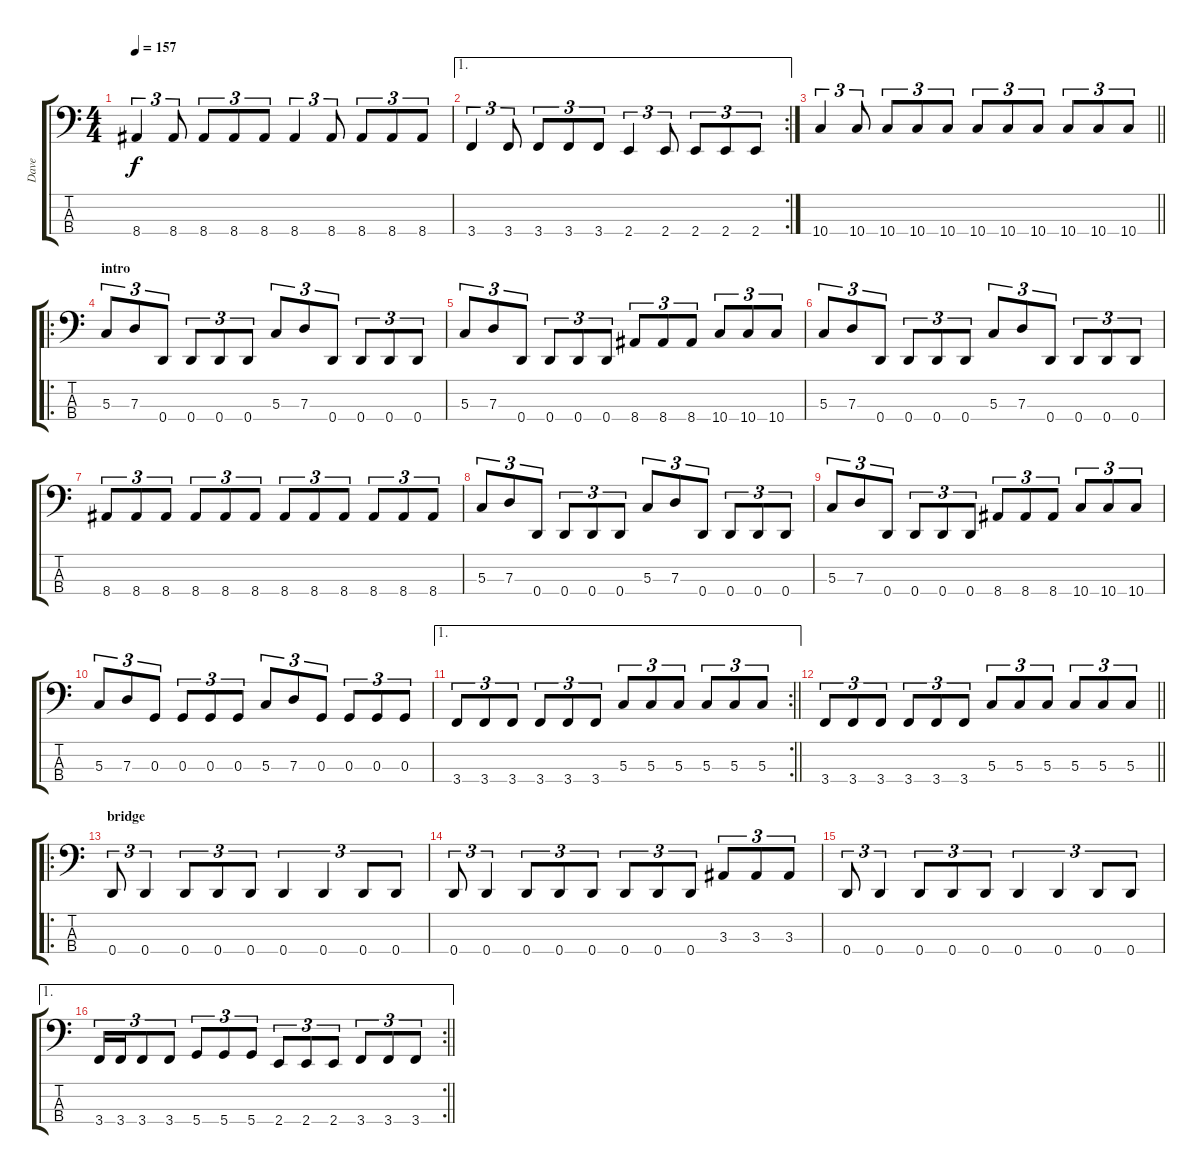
\track ("Dave" "Dave") {instrument electricbasspick}
\staff {score tabs}
\tuning (F2 C2 G1 D1) {hide}
\ts (4 4)
\tempo 157
\clef f4
\ks c
8.4.4{tu (3 2) dy f} 8.4.8{tu (3 2)} 8.4.8{tu (3 2)} 8.4.8{tu (3 2)} 8.4.8{tu (3 2)} 8.4.4{tu (3 2)} 8.4.8{tu (3 2)} 8.4.8{tu (3 2)} 8.4.8{tu (3 2)} 8.4.8{tu (3 2)} |
\ae 1
\rc 2
3.4.4{tu (3 2)} 3.4.8{tu (3 2)} 3.4.8{tu (3 2)} 3.4.8{tu (3 2)} 3.4.8{tu (3 2)} 2.4.4{tu (3 2)} 2.4.8{tu (3 2)} 2.4.8{tu (3 2)} 2.4.8{tu (3 2)} 2.4.8{tu (3 2)} |
\barLineRight lightlight
10.4.4{tu (3 2)} 10.4.8{tu (3 2)} 10.4.8{tu (3 2)} 10.4.8{tu (3 2)} 10.4.8{tu (3 2)} 10.4.8{tu (3 2)} 10.4.8{tu (3 2)} 10.4.8{tu (3 2)} 10.4.8{tu (3 2)} 10.4.8{tu (3 2)} 10.4.8{tu (3 2)} |
\ro
\section ("" "intro")
5.3.8{tu (3 2)} 7.3.8{tu (3 2)} 0.4.8{tu (3 2)} 0.4.8{tu (3 2)} 0.4.8{tu (3 2)} 0.4.8{tu (3 2)} 5.3.8{tu (3 2)} 7.3.8{tu (3 2)} 0.4.8{tu (3 2)} 0.4.8{tu (3 2)} 0.4.8{tu (3 2)} 0.4.8{tu (3 2)} |
5.3.8{tu (3 2)} 7.3.8{tu (3 2)} 0.4.8{tu (3 2)} 0.4.8{tu (3 2)} 0.4.8{tu (3 2)} 0.4.8{tu (3 2)} 8.4.8{tu (3 2)} 8.4.8{tu (3 2)} 8.4.8{tu (3 2)} 10.4.8{tu (3 2)} 10.4.8{tu (3 2)} 10.4.8{tu (3 2)} |
5.3.8{tu (3 2)} 7.3.8{tu (3 2)} 0.4.8{tu (3 2)} 0.4.8{tu (3 2)} 0.4.8{tu (3 2)} 0.4.8{tu (3 2)} 5.3.8{tu (3 2)} 7.3.8{tu (3 2)} 0.4.8{tu (3 2)} 0.4.8{tu (3 2)} 0.4.8{tu (3 2)} 0.4.8{tu (3 2)} |
8.4.8{tu (3 2)} 8.4.8{tu (3 2)} 8.4.8{tu (3 2)} 8.4.8{tu (3 2)} 8.4.8{tu (3 2)} 8.4.8{tu (3 2)} 8.4.8{tu (3 2)} 8.4.8{tu (3 2)} 8.4.8{tu (3 2)} 8.4.8{tu (3 2)} 8.4.8{tu (3 2)} 8.4.8{tu (3 2)} |
5.3.8{tu (3 2)} 7.3.8{tu (3 2)} 0.4.8{tu (3 2)} 0.4.8{tu (3 2)} 0.4.8{tu (3 2)} 0.4.8{tu (3 2)} 5.3.8{tu (3 2)} 7.3.8{tu (3 2)} 0.4.8{tu (3 2)} 0.4.8{tu (3 2)} 0.4.8{tu (3 2)} 0.4.8{tu (3 2)} |
5.3.8{tu (3 2)} 7.3.8{tu (3 2)} 0.4.8{tu (3 2)} 0.4.8{tu (3 2)} 0.4.8{tu (3 2)} 0.4.8{tu (3 2)} 8.4.8{tu (3 2)} 8.4.8{tu (3 2)} 8.4.8{tu (3 2)} 10.4.8{tu (3 2)} 10.4.8{tu (3 2)} 10.4.8{tu (3 2)} |
5.3.8{tu (3 2)} 7.3.8{tu (3 2)} 0.3.8{tu (3 2)} 0.3.8{tu (3 2)} 0.3.8{tu (3 2)} 0.3.8{tu (3 2)} 5.3.8{tu (3 2)} 7.3.8{tu (3 2)} 0.3.8{tu (3 2)} 0.3.8{tu (3 2)} 0.3.8{tu (3 2)} 0.3.8{tu (3 2)} |
\ae 1
\rc 2
\barLineRight lightlight
3.4.8{tu (3 2)} 3.4.8{tu (3 2)} 3.4.8{tu (3 2)} 3.4.8{tu (3 2)} 3.4.8{tu (3 2)} 3.4.8{tu (3 2)} 5.3.8{tu (3 2)} 5.3.8{tu (3 2)} 5.3.8{tu (3 2)} 5.3.8{tu (3 2)} 5.3.8{tu (3 2)} 5.3.8{tu (3 2)} |
\barLineRight lightlight
3.4.8{tu (3 2)} 3.4.8{tu (3 2)} 3.4.8{tu (3 2)} 3.4.8{tu (3 2)} 3.4.8{tu (3 2)} 3.4.8{tu (3 2)} 5.3.8{tu (3 2)} 5.3.8{tu (3 2)} 5.3.8{tu (3 2)} 5.3.8{tu (3 2)} 5.3.8{tu (3 2)} 5.3.8{tu (3 2)} |
\ro
\section ("" "bridge")
0.4.8{tu (3 2)} 0.4.4{tu (3 2)} 0.4.8{tu (3 2)} 0.4.8{tu (3 2)} 0.4.8{tu (3 2)} 0.4.4{tu (3 2)} 0.4.4{tu (3 2)} 0.4.8{tu (3 2)} 0.4.8{tu (3 2)} |
0.4.8{tu (3 2)} 0.4.4{tu (3 2)} 0.4.8{tu (3 2)} 0.4.8{tu (3 2)} 0.4.8{tu (3 2)} 0.4.8{tu (3 2)} 0.4.8{tu (3 2)} 0.4.8{tu (3 2)} 3.3.8{tu (3 2)} 3.3.8{tu (3 2)} 3.3.8{tu (3 2)} |
0.4.8{tu (3 2)} 0.4.4{tu (3 2)} 0.4.8{tu (3 2)} 0.4.8{tu (3 2)} 0.4.8{tu (3 2)} 0.4.4{tu (3 2)} 0.4.4{tu (3 2)} 0.4.8{tu (3 2)} 0.4.8{tu (3 2)} |
\ae 1
\rc 2
\barLineRight lightlight
3.4.16{tu (3 2)} 3.4.16{tu (3 2)} 3.4.8{tu (3 2)} 3.4.8{tu (3 2)} 5.4.8{tu (3 2)} 5.4.8{tu (3 2)} 5.4.8{tu (3 2)} 2.4.8{tu (3 2)} 2.4.8{tu (3 2)} 2.4.8{tu (3 2)} 3.4.8{tu (3 2)} 3.4.8{tu (3 2)} 3.4.8{tu (3 2)}
